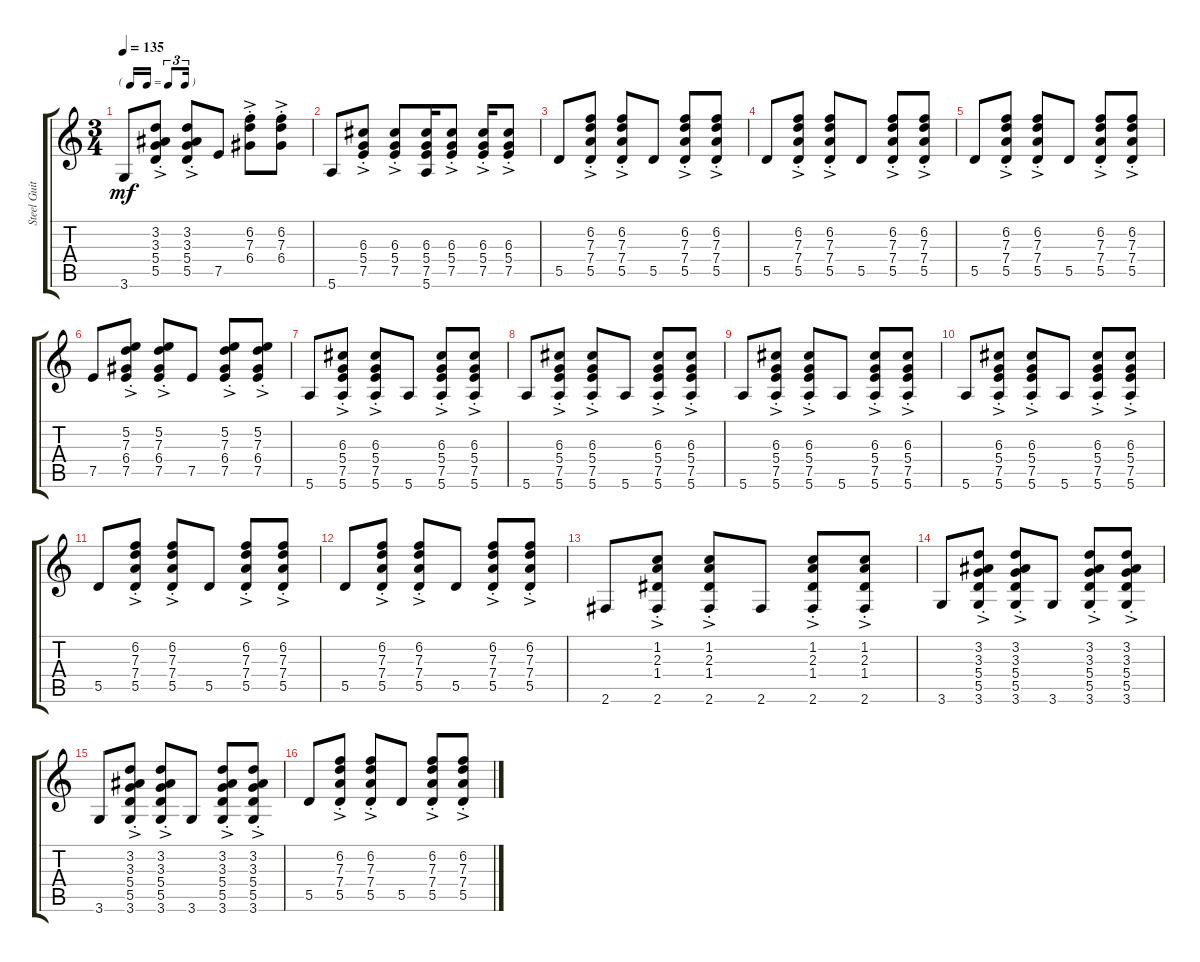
\track ("Steel Guitar" "Steel Guit") {instrument acousticguitarsteel}
\staff {score tabs}
\tuning (E4 B3 G3 D3 A2 E2) {hide}
\ts (3 4)
\tf triplet16th
\tempo 135
\clef g2
\ks c
3.6.8{dy mf} (3.2{ac st} 3.3{ac st} 5.4{ac st} 5.5{ac st}).8 (3.2{ac st} 3.3{ac st} 5.4{ac st} 5.5{ac st}).8 7.5.8 (6.2{ac st} 7.3{ac st} 6.4{ac st}).8 (6.2{ac st} 7.3{ac st} 6.4{ac st}).8 |
5.6.8 (6.3{ac st} 5.4{ac st} 7.5{ac st}).8 (6.3{ac st} 5.4{ac st} 7.5{ac st}).8 (6.3 5.4 7.5 5.6).16 (6.3{ac st} 5.4{ac st} 7.5{ac st}).8 (6.3{ac st} 5.4{ac st} 7.5{ac st}).16 (6.3{ac st} 5.4{ac st} 7.5{ac st}).8 |
5.5.8 (6.2{ac st} 7.3{ac st} 7.4{ac st} 5.5{ac st}).8 (6.2{ac st} 7.3{ac st} 7.4{ac st} 5.5{ac st}).8 5.5.8 (6.2{ac st} 7.3{ac st} 7.4{ac st} 5.5{ac st}).8 (6.2{ac st} 7.3{ac st} 7.4{ac st} 5.5{ac st}).8 |
5.5.8 (6.2{ac st} 7.3{ac st} 7.4{ac st} 5.5{ac st}).8 (6.2{ac st} 7.3{ac st} 7.4{ac st} 5.5{ac st}).8 5.5.8 (6.2{ac st} 7.3{ac st} 7.4{ac st} 5.5{ac st}).8 (6.2{ac st} 7.3{ac st} 7.4{ac st} 5.5{ac st}).8 |
5.5.8 (6.2{ac st} 7.3{ac st} 7.4{ac st} 5.5{ac st}).8 (6.2{ac st} 7.3{ac st} 7.4{ac st} 5.5{ac st}).8 5.5.8 (6.2{ac st} 7.3{ac st} 7.4{ac st} 5.5{ac st}).8 (6.2{ac st} 7.3{ac st} 7.4{ac st} 5.5{ac st}).8 |
7.5.8 (5.2{ac st} 7.3{ac st} 6.4{ac st} 7.5{ac st}).8 (5.2{ac st} 7.3{ac st} 6.4{ac st} 7.5{ac st}).8 7.5.8 (5.2{ac st} 7.3{ac st} 6.4{ac st} 7.5{ac st}).8 (5.2{ac st} 7.3{ac st} 6.4{ac st} 7.5{ac st}).8 |
5.6.8 (6.3{ac st} 5.4{ac st} 7.5{ac st} 5.6{ac st}).8 (6.3{ac st} 5.4{ac st} 7.5{ac st} 5.6{ac st}).8 5.6.8 (6.3{ac st} 5.4{ac st} 7.5{ac st} 5.6{ac st}).8 (6.3{ac st} 5.4{ac st} 7.5{ac st} 5.6{ac st}).8 |
5.6.8 (6.3{ac st} 5.4{ac st} 7.5{ac st} 5.6{ac st}).8 (6.3{ac st} 5.4{ac st} 7.5{ac st} 5.6{ac st}).8 5.6.8 (6.3{ac st} 5.4{ac st} 7.5{ac st} 5.6{ac st}).8 (6.3{ac st} 5.4{ac st} 7.5{ac st} 5.6{ac st}).8 |
5.6.8 (6.3{ac st} 5.4{ac st} 7.5{ac st} 5.6{ac st}).8 (6.3{ac st} 5.4{ac st} 7.5{ac st} 5.6{ac st}).8 5.6.8 (6.3{ac st} 5.4{ac st} 7.5{ac st} 5.6{ac st}).8 (6.3{ac st} 5.4{ac st} 7.5{ac st} 5.6{ac st}).8 |
5.6.8 (6.3{ac st} 5.4{ac st} 7.5{ac st} 5.6{ac st}).8 (6.3{ac st} 5.4{ac st} 7.5{ac st} 5.6{ac st}).8 5.6.8 (6.3{ac st} 5.4{ac st} 7.5{ac st} 5.6{ac st}).8 (6.3{ac st} 5.4{ac st} 7.5{ac st} 5.6{ac st}).8 |
5.5.8 (6.2{ac st} 7.3{ac st} 7.4{ac st} 5.5{ac st}).8 (6.2{ac st} 7.3{ac st} 7.4{ac st} 5.5{ac st}).8 5.5.8 (6.2{ac st} 7.3{ac st} 7.4{ac st} 5.5{ac st}).8 (6.2{ac st} 7.3{ac st} 7.4{ac st} 5.5{ac st}).8 |
5.5.8 (6.2{ac st} 7.3{ac st} 7.4{ac st} 5.5{ac st}).8 (6.2{ac st} 7.3{ac st} 7.4{ac st} 5.5{ac st}).8 5.5.8 (6.2{ac st} 7.3{ac st} 7.4{ac st} 5.5{ac st}).8 (6.2{ac st} 7.3{ac st} 7.4{ac st} 5.5{ac st}).8 |
2.6.8 (1.2{ac st} 2.3{ac st} 1.4{ac st} 2.6{ac st}).8 (1.2{ac st} 2.3{ac st} 1.4{ac st} 2.6{ac st}).8 2.6.8 (1.2{ac st} 2.3{ac st} 1.4{ac st} 2.6{ac st}).8 (1.2{ac st} 2.3{ac st} 1.4{ac st} 2.6{ac st}).8 |
3.6.8 (3.2{ac st} 3.3{ac st} 5.4{ac st} 5.5{ac st} 3.6{ac st}).8 (3.2{ac st} 3.3{ac st} 5.4{ac st} 5.5{ac st} 3.6{ac st}).8 3.6.8 (3.2{ac st} 3.3{ac st} 5.4{ac st} 5.5{ac st} 3.6{ac st}).8 (3.2{ac st} 3.3{ac st} 5.4{ac st} 5.5{ac st} 3.6{ac st}).8 |
3.6.8 (3.2{ac st} 3.3{ac st} 5.4{ac st} 5.5{ac st} 3.6{ac st}).8 (3.2{ac st} 3.3{ac st} 5.4{ac st} 5.5{ac st} 3.6{ac st}).8 3.6.8 (3.2{ac st} 3.3{ac st} 5.4{ac st} 5.5{ac st} 3.6{ac st}).8 (3.2{ac st} 3.3{ac st} 5.4{ac st} 5.5{ac st} 3.6{ac st}).8 |
5.5.8 (6.2{ac st} 7.3{ac st} 7.4{ac st} 5.5{ac st}).8 (6.2{ac st} 7.3{ac st} 7.4{ac st} 5.5{ac st}).8 5.5.8 (6.2{ac st} 7.3{ac st} 7.4{ac st} 5.5{ac st}).8 (6.2{ac st} 7.3{ac st} 7.4{ac st} 5.5{ac st}).8
